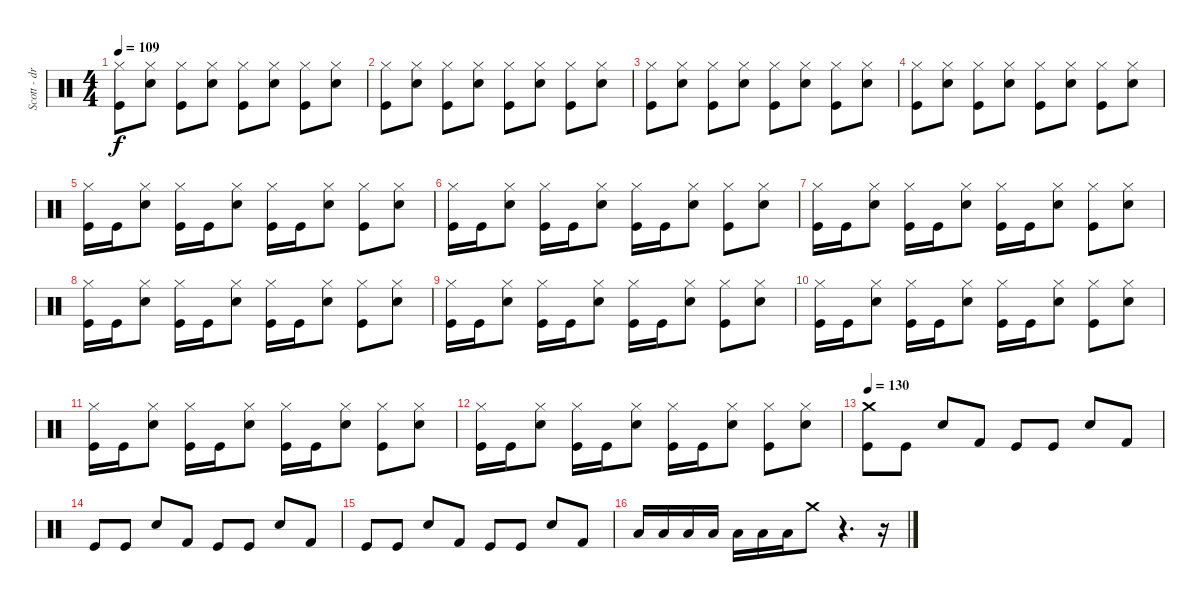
\track ("Scott - drums" "Scott - dr") {instrument percussion}
\staff {score}
\articulation defaults
\ts (4 4)
\tempo 109
\clef neutral
\ks c
("Hi-Hat (closed)" "Kick (hit)").8{dy f} ("Hi-Hat (closed)" "Electric Snare (hit)").8 ("Hi-Hat (closed)" "Kick (hit)").8 ("Hi-Hat (closed)" "Electric Snare (hit)").8 ("Hi-Hat (closed)" "Kick (hit)").8 ("Hi-Hat (closed)" "Electric Snare (hit)").8 ("Hi-Hat (closed)" "Kick (hit)").8 ("Hi-Hat (closed)" "Electric Snare (hit)").8 |
("Hi-Hat (closed)" "Kick (hit)").8 ("Hi-Hat (closed)" "Electric Snare (hit)").8 ("Hi-Hat (closed)" "Kick (hit)").8 ("Hi-Hat (closed)" "Electric Snare (hit)").8 ("Hi-Hat (closed)" "Kick (hit)").8 ("Hi-Hat (closed)" "Electric Snare (hit)").8 ("Hi-Hat (closed)" "Kick (hit)").8 ("Hi-Hat (closed)" "Electric Snare (hit)").8 |
("Hi-Hat (closed)" "Kick (hit)").8 ("Hi-Hat (closed)" "Electric Snare (hit)").8 ("Hi-Hat (closed)" "Kick (hit)").8 ("Hi-Hat (closed)" "Electric Snare (hit)").8 ("Hi-Hat (closed)" "Kick (hit)").8 ("Hi-Hat (closed)" "Electric Snare (hit)").8 ("Hi-Hat (closed)" "Kick (hit)").8 ("Hi-Hat (closed)" "Electric Snare (hit)").8 |
("Hi-Hat (closed)" "Kick (hit)").8 ("Hi-Hat (closed)" "Electric Snare (hit)").8 ("Hi-Hat (closed)" "Kick (hit)").8 ("Hi-Hat (closed)" "Electric Snare (hit)").8 ("Hi-Hat (closed)" "Kick (hit)").8 ("Hi-Hat (closed)" "Electric Snare (hit)").8 ("Hi-Hat (closed)" "Kick (hit)").8 ("Hi-Hat (closed)" "Electric Snare (hit)").8 |
("Hi-Hat (closed)" "Kick (hit)").16 "Kick (hit)".16 ("Hi-Hat (closed)" "Electric Snare (hit)").8 ("Hi-Hat (closed)" "Kick (hit)").16 "Kick (hit)".16 ("Hi-Hat (closed)" "Electric Snare (hit)").8 ("Hi-Hat (closed)" "Kick (hit)").16 "Kick (hit)".16 ("Hi-Hat (closed)" "Electric Snare (hit)").8 ("Hi-Hat (closed)" "Kick (hit)").8 ("Hi-Hat (closed)" "Electric Snare (hit)").8 |
("Hi-Hat (closed)" "Kick (hit)").16 "Kick (hit)".16 ("Hi-Hat (closed)" "Electric Snare (hit)").8 ("Hi-Hat (closed)" "Kick (hit)").16 "Kick (hit)".16 ("Hi-Hat (closed)" "Electric Snare (hit)").8 ("Hi-Hat (closed)" "Kick (hit)").16 "Kick (hit)".16 ("Hi-Hat (closed)" "Electric Snare (hit)").8 ("Hi-Hat (closed)" "Kick (hit)").8 ("Hi-Hat (closed)" "Electric Snare (hit)").8 |
("Hi-Hat (closed)" "Kick (hit)").16 "Kick (hit)".16 ("Hi-Hat (closed)" "Electric Snare (hit)").8 ("Hi-Hat (closed)" "Kick (hit)").16 "Kick (hit)".16 ("Hi-Hat (closed)" "Electric Snare (hit)").8 ("Hi-Hat (closed)" "Kick (hit)").16 "Kick (hit)".16 ("Hi-Hat (closed)" "Electric Snare (hit)").8 ("Hi-Hat (closed)" "Kick (hit)").8 ("Hi-Hat (closed)" "Electric Snare (hit)").8 |
("Hi-Hat (closed)" "Kick (hit)").16 "Kick (hit)".16 ("Hi-Hat (closed)" "Electric Snare (hit)").8 ("Hi-Hat (closed)" "Kick (hit)").16 "Kick (hit)".16 ("Hi-Hat (closed)" "Electric Snare (hit)").8 ("Hi-Hat (closed)" "Kick (hit)").16 "Kick (hit)".16 ("Hi-Hat (closed)" "Electric Snare (hit)").8 ("Hi-Hat (closed)" "Kick (hit)").8 ("Hi-Hat (closed)" "Electric Snare (hit)").8 |
("Hi-Hat (closed)" "Kick (hit)").16 "Kick (hit)".16 ("Hi-Hat (closed)" "Electric Snare (hit)").8 ("Hi-Hat (closed)" "Kick (hit)").16 "Kick (hit)".16 ("Hi-Hat (closed)" "Electric Snare (hit)").8 ("Hi-Hat (closed)" "Kick (hit)").16 "Kick (hit)".16 ("Hi-Hat (closed)" "Electric Snare (hit)").8 ("Hi-Hat (closed)" "Kick (hit)").8 ("Hi-Hat (closed)" "Electric Snare (hit)").8 |
("Hi-Hat (closed)" "Kick (hit)").16 "Kick (hit)".16 ("Hi-Hat (closed)" "Electric Snare (hit)").8 ("Hi-Hat (closed)" "Kick (hit)").16 "Kick (hit)".16 ("Hi-Hat (closed)" "Electric Snare (hit)").8 ("Hi-Hat (closed)" "Kick (hit)").16 "Kick (hit)".16 ("Hi-Hat (closed)" "Electric Snare (hit)").8 ("Hi-Hat (closed)" "Kick (hit)").8 ("Hi-Hat (closed)" "Electric Snare (hit)").8 |
("Hi-Hat (closed)" "Kick (hit)").16 "Kick (hit)".16 ("Hi-Hat (closed)" "Electric Snare (hit)").8 ("Hi-Hat (closed)" "Kick (hit)").16 "Kick (hit)".16 ("Hi-Hat (closed)" "Electric Snare (hit)").8 ("Hi-Hat (closed)" "Kick (hit)").16 "Kick (hit)".16 ("Hi-Hat (closed)" "Electric Snare (hit)").8 ("Hi-Hat (closed)" "Kick (hit)").8 ("Hi-Hat (closed)" "Electric Snare (hit)").8 |
("Hi-Hat (closed)" "Kick (hit)").16 "Kick (hit)".16 ("Hi-Hat (closed)" "Electric Snare (hit)").8 ("Hi-Hat (closed)" "Kick (hit)").16 "Kick (hit)".16 ("Hi-Hat (closed)" "Electric Snare (hit)").8 ("Hi-Hat (closed)" "Kick (hit)").16 "Kick (hit)".16 ("Hi-Hat (closed)" "Electric Snare (hit)").8 ("Hi-Hat (closed)" "Kick (hit)").8 ("Hi-Hat (closed)" "Electric Snare (hit)").8 |
\tempo 130
("Crash medium (hit)" "Kick (hit)").8 "Kick (hit)".8 "Electric Snare (hit)".8 "Kick (hit) 2".8 "Kick (hit)".8 "Kick (hit)".8 "Electric Snare (hit)".8 "Kick (hit) 2".8 |
"Kick (hit)".8 "Kick (hit)".8 "Electric Snare (hit)".8 "Kick (hit) 2".8 "Kick (hit)".8 "Kick (hit)".8 "Electric Snare (hit)".8 "Kick (hit) 2".8 |
"Kick (hit)".8 "Kick (hit)".8 "Electric Snare (hit)".8 "Kick (hit) 2".8 "Kick (hit)".8 "Kick (hit)".8 "Electric Snare (hit)".8 "Kick (hit) 2".8 |
"Low Floor Tom (hit)".16 "Low Floor Tom (hit)".16 "Low Floor Tom (hit)".16 "Low Floor Tom (hit)".16 "Low Floor Tom (hit)".16 "Low Floor Tom (hit)".16 "Low Floor Tom (hit)".16 "Crash medium (hit)".8 r.4{d} r.16
